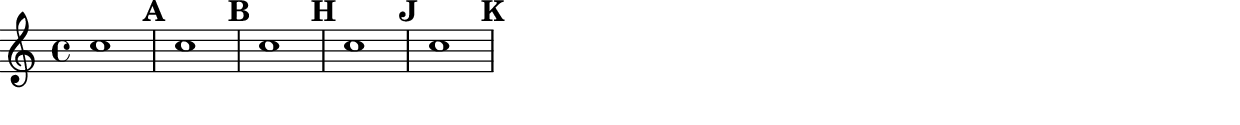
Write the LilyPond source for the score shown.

%% Generated by lilypond-book
%% Options: [exampleindent=10.16\mm,indent=0\mm,line-width=160\mm,paper-height=845.047\pt,paper-width=597.508\pt,papersize='(cons (* 597.508 pt) (* 845.047 pt)),quote]
\include "lilypond-book-preamble.ly"


% ****************************************************************
% Start cut-&-pastable-section
% ****************************************************************

#(ly:set-option 'eps-box-padding 3.000000)



\paper {
  #(set-paper-size '(cons (* 597.508 pt) (* 845.047 pt)))
  indent = 0\mm
  line-width = 160\mm
  % offset the left padding, also add 1mm as lilypond creates cropped
  % images with a little space on the right
  line-width = #(- line-width (* mm  3.000000) (* mm 1))
  line-width = 160\mm - 2.0 * 10.16\mm
  % offset the left padding, also add 1mm as lilypond creates cropped
  % images with a little space on the right
  line-width = #(- line-width (* mm  3.000000) (* mm 1))
}

\layout {
  
}




% ****************************************************************
% ly snippet:
% ****************************************************************
\sourcefileline 3105
\relative c'' {
  c1 \mark \default
  c1 \mark \default
  c1 \mark #8
  c1 \mark \default
  c1 \mark \default
}


% ****************************************************************
% end ly snippet
% ****************************************************************
